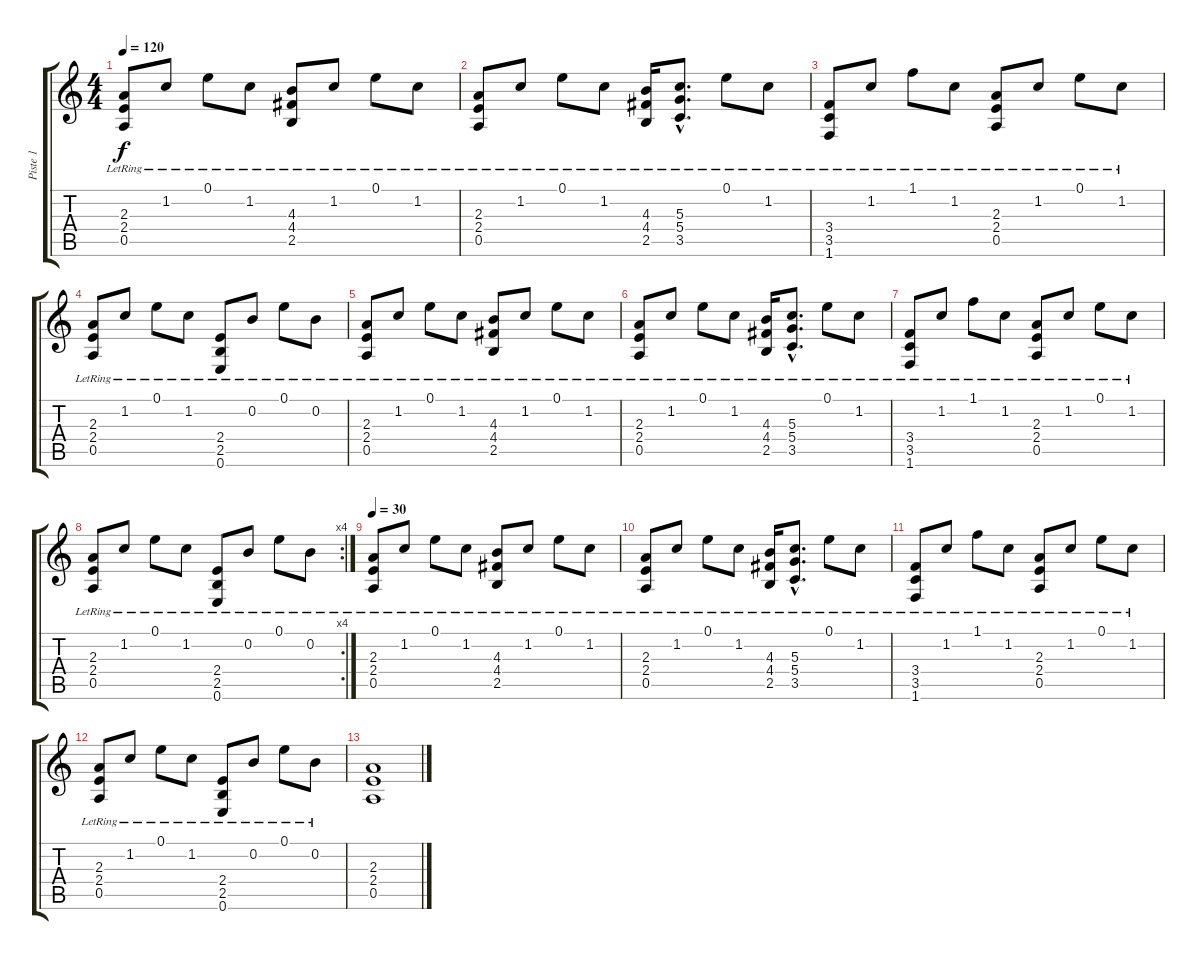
\track ("Piste 1" "Piste 1") {instrument distortionguitar}
\staff {score tabs}
\tuning (E4 B3 G3 D3 A2 E2) {hide}
\ts (4 4)
\tempo 120
\clef g2
\ks c
(2.3{lr} 2.4{lr} 0.5{lr}).8{dy f} 1.2{lr}.8 0.1{lr}.8 1.2{lr}.8 (4.3{lr} 4.4{lr} 2.5{lr}).8 1.2{lr}.8 0.1{lr}.8 1.2{lr}.8 |
(2.3{lr} 2.4{lr} 0.5{lr}).8 1.2{lr}.8 0.1{lr}.8 1.2{lr}.8 (4.3{lr} 4.4{lr} 2.5{lr}).16 (5.3{hac lr} 5.4{hac lr} 3.5{hac lr}).8{d} 0.1{lr}.8 1.2{lr}.8 |
(3.4{lr} 3.5{lr} 1.6{lr}).8 1.2{lr}.8 1.1{lr}.8 1.2{lr}.8 (2.3{lr} 2.4{lr} 0.5{lr}).8 1.2{lr}.8 0.1{lr}.8 1.2{lr}.8 |
(2.3{lr} 2.4{lr} 0.5{lr}).8 1.2{lr}.8 0.1{lr}.8 1.2{lr}.8 (2.4{lr} 2.5{lr} 0.6{lr}).8 0.2{lr}.8 0.1{lr}.8 0.2{lr}.8 |
(2.3{lr} 2.4{lr} 0.5{lr}).8 1.2{lr}.8 0.1{lr}.8 1.2{lr}.8 (4.3{lr} 4.4{lr} 2.5{lr}).8 1.2{lr}.8 0.1{lr}.8 1.2{lr}.8 |
(2.3{lr} 2.4{lr} 0.5{lr}).8 1.2{lr}.8 0.1{lr}.8 1.2{lr}.8 (4.3{lr} 4.4{lr} 2.5{lr}).16 (5.3{hac lr} 5.4{hac lr} 3.5{hac lr}).8{d} 0.1{lr}.8 1.2{lr}.8 |
(3.4{lr} 3.5{lr} 1.6{lr}).8 1.2{lr}.8 1.1{lr}.8 1.2{lr}.8 (2.3{lr} 2.4{lr} 0.5{lr}).8 1.2{lr}.8 0.1{lr}.8 1.2{lr}.8 |
\rc 4
(2.3{lr} 2.4{lr} 0.5{lr}).8 1.2{lr}.8 0.1{lr}.8 1.2{lr}.8 (2.4{lr} 2.5{lr} 0.6{lr}).8 0.2{lr}.8 0.1{lr}.8 0.2{lr}.8 |
\tempo 30
(2.3{lr} 2.4{lr} 0.5{lr}).8 1.2{lr}.8 0.1{lr}.8 1.2{lr}.8 (4.3{lr} 4.4{lr} 2.5{lr}).8 1.2{lr}.8 0.1{lr}.8 1.2{lr}.8 |
(2.3{lr} 2.4{lr} 0.5{lr}).8 1.2{lr}.8 0.1{lr}.8 1.2{lr}.8 (4.3{lr} 4.4{lr} 2.5{lr}).16 (5.3{hac lr} 5.4{hac lr} 3.5{hac lr}).8{d} 0.1{lr}.8 1.2{lr}.8 |
(3.4{lr} 3.5{lr} 1.6{lr}).8 1.2{lr}.8 1.1{lr}.8 1.2{lr}.8 (2.3{lr} 2.4{lr} 0.5{lr}).8 1.2{lr}.8 0.1{lr}.8 1.2{lr}.8 |
(2.3{lr} 2.4{lr} 0.5{lr}).8 1.2{lr}.8 0.1{lr}.8 1.2{lr}.8 (2.4{lr} 2.5{lr} 0.6{lr}).8 0.2{lr}.8 0.1{lr}.8 0.2{lr}.8 |
(2.3 2.4 0.5).1
